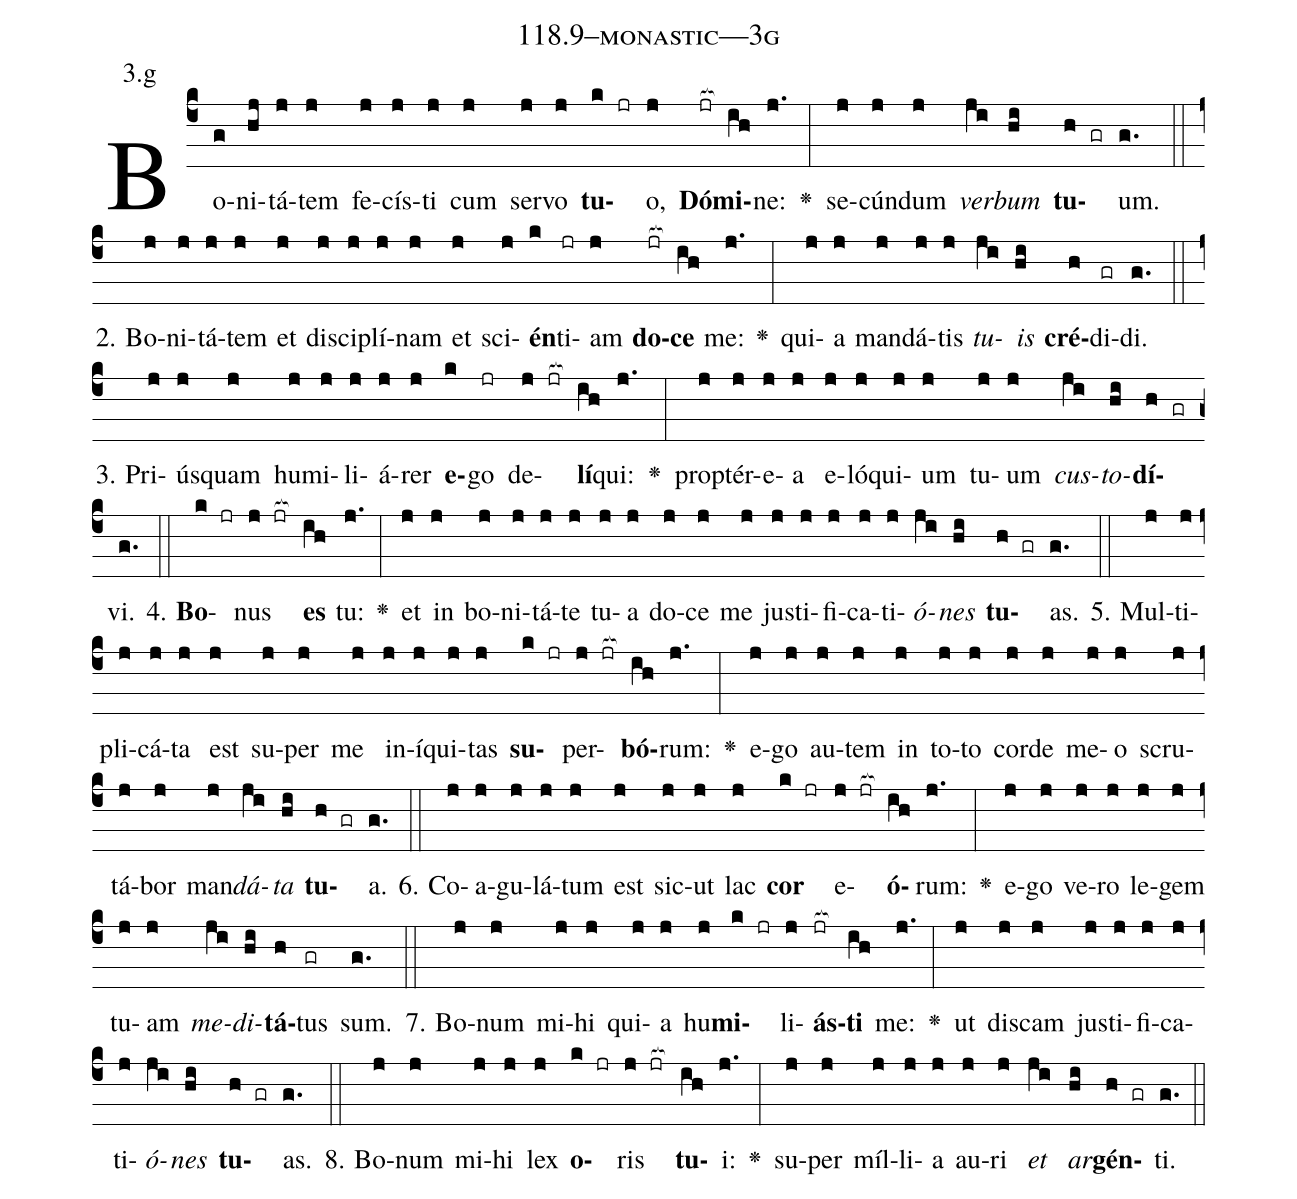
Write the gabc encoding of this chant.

name: 118.9--monastic---3g;
annotation: 3.g;
%%
(c4)Bo(g)ni(hj)tá(j)tem(j) fe(j)cís(j)ti(j) cum(j) ser(j)vo(j) <b>tu</b>(k jr)o,(j) <b>Dó</b>(jr[ocb:1{])<b>mi</b>(ih[ocb:0}])ne:(j.) <v>\greheightstar</v>(:) se(j)cún(j)dum(j) <i>ver</i>(ji)<i>bum</i>(hi) <b>tu</b>(h gr)um.(g.) (::)
2. Bo(j)ni(j)tá(j)tem(j) et(j) di(j)sci(j)plí(j)nam(j) et(j) sci(j)<b>én</b>(k)ti(jr)am(j) <b>do</b>(jr[ocb:1{])<b>ce</b>(ih[ocb:0}]) me:(j.) <v>\greheightstar</v>(:) qui(j)a(j) man(j)dá(j)tis(j) <i>tu</i>(ji)<i>is</i>(hi) <b>cré</b>(h)di(gr)di.(g.) (::)
3. Pri(j)ús(j)quam(j) hu(j)mi(j)li(j)á(j)rer(j) <b>e</b>(k)go(jr) de(j jr[ocb:1{])<b>lí</b>(ih[ocb:0}])qui:(j.) <v>\greheightstar</v>(:) prop(j)tér(j)e(j)a(j) e(j)ló(j)qui(j)um(j) tu(j)um(j) <i>cus</i>(ji)<i>to</i>(hi)<b>dí</b>(h gr)vi.(g.) (::)
4. <b>Bo</b>(k jr)nus(j jr[ocb:1{]) <b>es</b>(ih[ocb:0}]) tu:(j.) <v>\greheightstar</v>(:) et(j) in(j) bo(j)ni(j)tá(j)te(j) tu(j)a(j) do(j)ce(j) me(j) jus(j)ti(j)fi(j)ca(j)ti(j)<i>ó</i>(ji)<i>nes</i>(hi) <b>tu</b>(h gr)as.(g.) (::)
5. Mul(j)ti(j)pli(j)cá(j)ta(j) est(j) su(j)per(j) me(j) in(j)í(j)qui(j)tas(j) <b>su</b>(k jr)per(j jr[ocb:1{])<b>bó</b>(ih[ocb:0}])rum:(j.) <v>\greheightstar</v>(:) e(j)go(j) au(j)tem(j) in(j) to(j)to(j) cor(j)de(j) me(j)o(j) scru(j)tá(j)bor(j) man(j)<i>dá</i>(ji)<i>ta</i>(hi) <b>tu</b>(h gr)a.(g.) (::)
6. Co(j)a(j)gu(j)lá(j)tum(j) est(j) sic(j)ut(j) lac(j) <b>cor</b>(k jr) e(j jr[ocb:1{])<b>ó</b>(ih[ocb:0}])rum:(j.) <v>\greheightstar</v>(:) e(j)go(j) ve(j)ro(j) le(j)gem(j) tu(j)am(j) <i>me</i>(ji)<i>di</i>(hi)<b>tá</b>(h)tus(gr) sum.(g.) (::)
7. Bo(j)num(j) mi(j)hi(j) qui(j)a(j) hu(j)<b>mi</b>(k jr)li(j)<b>ás</b>(jr[ocb:1{])<b>ti</b>(ih[ocb:0}]) me:(j.) <v>\greheightstar</v>(:) ut(j) dis(j)cam(j) jus(j)ti(j)fi(j)ca(j)ti(j)<i>ó</i>(ji)<i>nes</i>(hi) <b>tu</b>(h gr)as.(g.) (::)
8. Bo(j)num(j) mi(j)hi(j) lex(j) <b>o</b>(k jr)ris(j jr[ocb:1{]) <b>tu</b>(ih[ocb:0}])i:(j.) <v>\greheightstar</v>(:) su(j)per(j) míl(j)li(j)a(j) au(j)ri(j) <i>et</i>(ji) <i>ar</i>(hi)<b>gén</b>(h gr)ti.(g.) (::)
